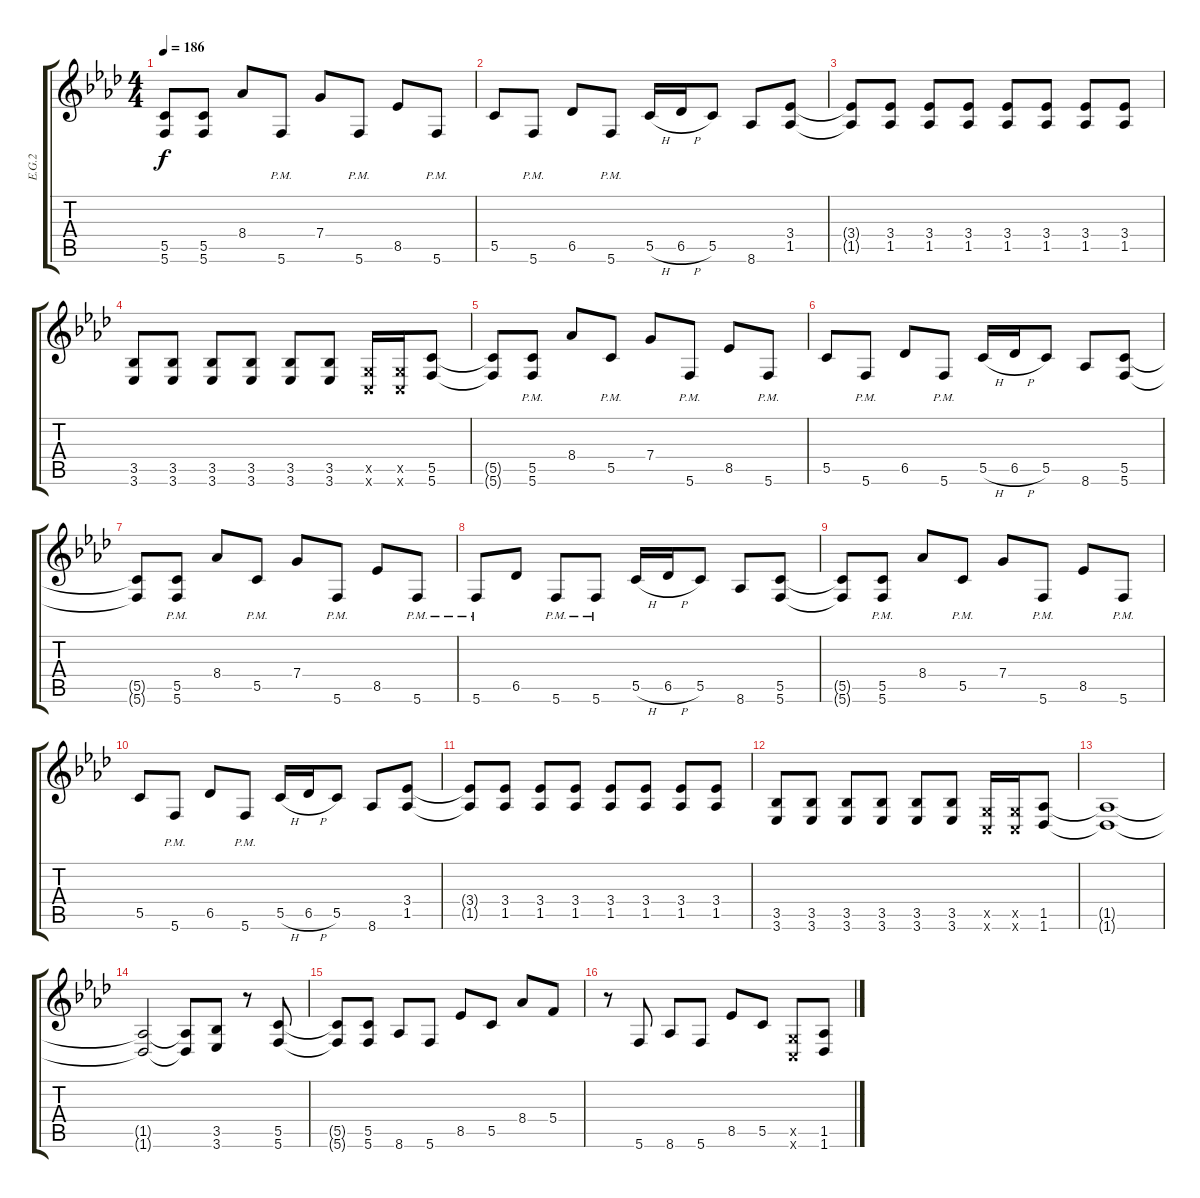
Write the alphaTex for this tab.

\track ("E.G.2" "E.G.2") {instrument distortionguitar}
\staff {score tabs}
\tuning (D4 A3 F3 C3 G2 C2) {hide}
\ts (4 4)
\tempo 186
\clef g2
\ks ab
(5.5{t} 5.6{t}).8{dy f} (5.5 5.6).8 8.4.8 5.6{pm}.8 7.4.8 5.6{pm}.8 8.5.8 5.6{pm}.8 |
5.5.8 5.6{pm}.8 6.5.8 5.6{pm}.8 5.5{h}.16 6.5{h}.16 5.5.8 8.6.8 (3.4 1.5).8 |
(3.4{t} 1.5{t}).8 (3.4 1.5).8 (3.4 1.5).8 (3.4 1.5).8 (3.4 1.5).8 (3.4 1.5).8 (3.4 1.5).8 (3.4 1.5).8 |
(3.5 3.6).8 (3.5 3.6).8 (3.5 3.6).8 (3.5 3.6).8 (3.5 3.6).8 (3.5 3.6).8 (0.5{x} 0.6{x}).16 (0.5{x} 0.6{x}).16 (5.5 5.6).8 |
(5.5{t} 5.6{t}).8 (5.5{pm} 5.6{pm}).8 8.4.8 5.5{pm}.8 7.4.8 5.6{pm}.8 8.5.8 5.6{pm}.8 |
5.5.8 5.6{pm}.8 6.5.8 5.6{pm}.8 5.5{h}.16 6.5{h}.16 5.5.8 8.6.8 (5.5 5.6).8 |
(5.5{t} 5.6{t}).8 (5.5{pm} 5.6{pm}).8 8.4.8 5.5{pm}.8 7.4.8 5.6{pm}.8 8.5.8 5.6{pm}.8 |
5.6{pm}.8 6.5.8 5.6{pm}.8 5.6{pm}.8 5.5{h}.16 6.5{h}.16 5.5.8 8.6.8 (5.5 5.6).8 |
(5.5{t} 5.6{t}).8 (5.5{pm} 5.6{pm}).8 8.4.8 5.5{pm}.8 7.4.8 5.6{pm}.8 8.5.8 5.6{pm}.8 |
5.5.8 5.6{pm}.8 6.5.8 5.6{pm}.8 5.5{h}.16 6.5{h}.16 5.5.8 8.6.8 (3.4 1.5).8 |
(3.4{t} 1.5{t}).8 (3.4 1.5).8 (3.4 1.5).8 (3.4 1.5).8 (3.4 1.5).8 (3.4 1.5).8 (3.4 1.5).8 (3.4 1.5).8 |
(3.5 3.6).8 (3.5 3.6).8 (3.5 3.6).8 (3.5 3.6).8 (3.5 3.6).8 (3.5 3.6).8 (0.5{x} 0.6{x}).16 (0.5{x} 0.6{x}).16 (1.5 1.6).8 |
(1.5{t} 1.6{t}).1 |
(1.5{t} 1.6{t}).2 (1.5{t} 1.6{t}).8 (3.5 3.6).8 r.8 (5.5 5.6).8 |
(5.5{t} 5.6{t}).8 (5.5 5.6).8 8.6.8 5.6.8 8.5.8 5.5.8 8.4.8 5.4.8 |
r.8 5.6.8 8.6.8 5.6.8 8.5.8 5.5.8 (0.5{x} 0.6{x}).8 (1.5 1.6).8
